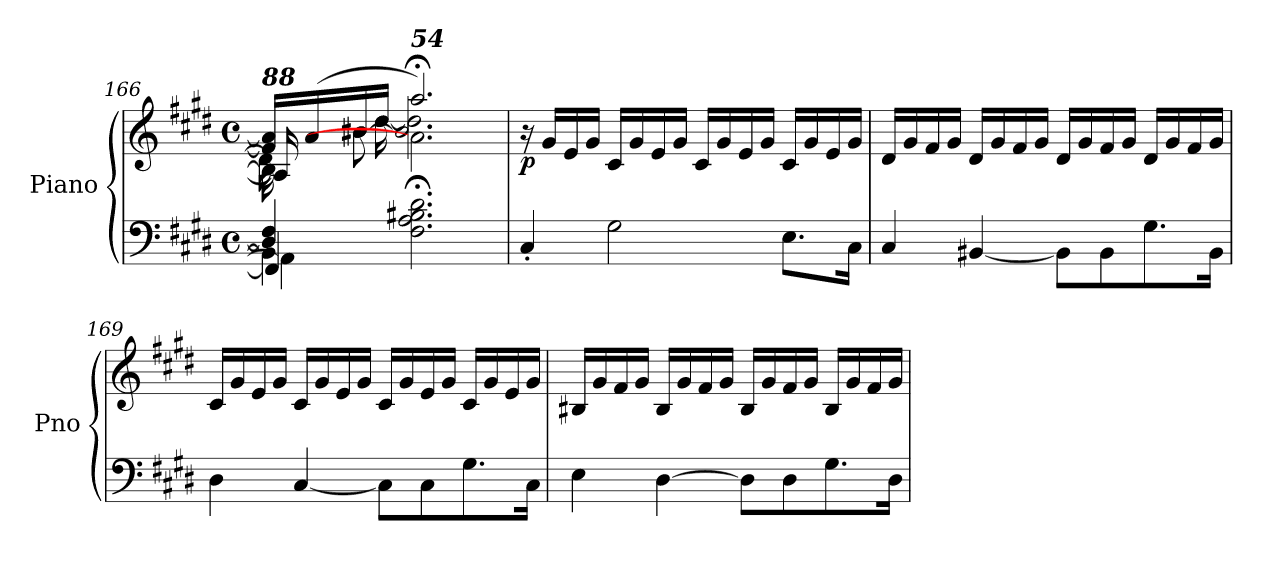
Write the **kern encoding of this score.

**kern	**kern	**dynam
*part1	*part1	*part1
*staff2	*staff1	*staff1/2
*I"Piano	*	*
*I'Pno	*	*
*clefF4	*clefG2	*
*k[f#c#g#d#]	*k[f#c#g#d#]	*
*M4/4	*M4/4	*
*met(c)	*met(c)	*
=166	=166	=166
*^	*^	*
*	*^	*	*^	*
*	*	*^	*	*	*^	*
!	!	!	!	!LO:TX:a:Bi:t=88	!	!	!	!
4D#] 4F#	4BB#]	4FF#/]	4AA]	16f#/] 16a/]LL	16B#]	16A]	16d#]	.
.	.	.	.	(16a/	[8.a\yy	16ryy	8ryy	.
.	.	.	.	16b#X/	.	[8b#\	.	.
.	.	.	.	16dd#/JJ	.	.	[16dd#\	.
!	!	!	!	!LO:TX:a:Bi:t=54	!	!	!	!
!	!	!	!	!	!	!	!	!LO:DY:b=2
!	!	!	!	!	!	!	!	!LO:DY:n=1:b
2.F#\;< 2.A\;< 2.B#X\;< 2.d#\;<	2.ryy	2.ryy	2.ryy	2.aa;</)	2.a]	2.b#]	2.dd#\]	sf sf
!!LO:LB:g=z
=167	=167	=167	=167	=167	=167	=167	=167	=167
!	!	!	!	!LO:TX:a:Bi:t=164	!	!	!	!
!	!	!	!	!	!	!	!	!LO:DY:b
*v	*v	*v	*v	*	*	*	*	*
*	*v	*v	*v	*v	*
4C#'/	16r	p
.	16g#/LL	.
.	16e/	.
.	16g#/JJ	.
2G#\	16c#/LL	.
.	16g#/	.
.	16e/	.
.	16g#/JJ	.
.	16c#/LL	.
.	16g#/	.
.	16e/	.
.	16g#/JJ	.
8.E\L	16c#/LL	.
.	16g#/	.
.	16e/	.
16C#\Jk	16g#/JJ	.
=168	=168	=168
4C#/	16d#/LL	.
.	16g#/	.
.	16f#/	.
.	16g#/JJ	.
[4BB#X/	16d#/LL	.
.	16g#/	.
.	16f#/	.
.	16g#/JJ	.
8BB#\L]	16d#/LL	.
.	16g#/	.
8BB#\	16f#/	.
.	16g#/JJ	.
8.G#\	16d#/LL	.
.	16g#/	.
.	16f#/	.
16BB#\Jk	16g#/JJ	.
=169	=169	=169
4D#\	16c#/LL	.
.	16g#/	.
.	16e/	.
.	16g#/JJ	.
[4C#/	16c#/LL	.
.	16g#/	.
.	16e/	.
.	16g#/JJ	.
8C#\L]	16c#/LL	.
.	16g#/	.
8C#\	16e/	.
.	16g#/JJ	.
8.G#\	16c#/LL	.
.	16g#/	.
.	16e/	.
16C#\Jk	16g#/JJ	.
!!LO:LB:g=z
=170	=170	=170
4E\	16B#X/LL	.
.	16g#/	.
.	16f#/	.
.	16g#/JJ	.
[4D#\	16B#/LL	.
.	16g#/	.
.	16f#/	.
.	16g#/JJ	.
8D#\L]	16B#/LL	.
.	16g#/	.
8D#\	16f#/	.
.	16g#/JJ	.
8.G#\	16B#/LL	.
.	16g#/	.
.	16f#/	.
16D#\Jk	16g#/JJ	.
=	=	=
*-	*-	*-
